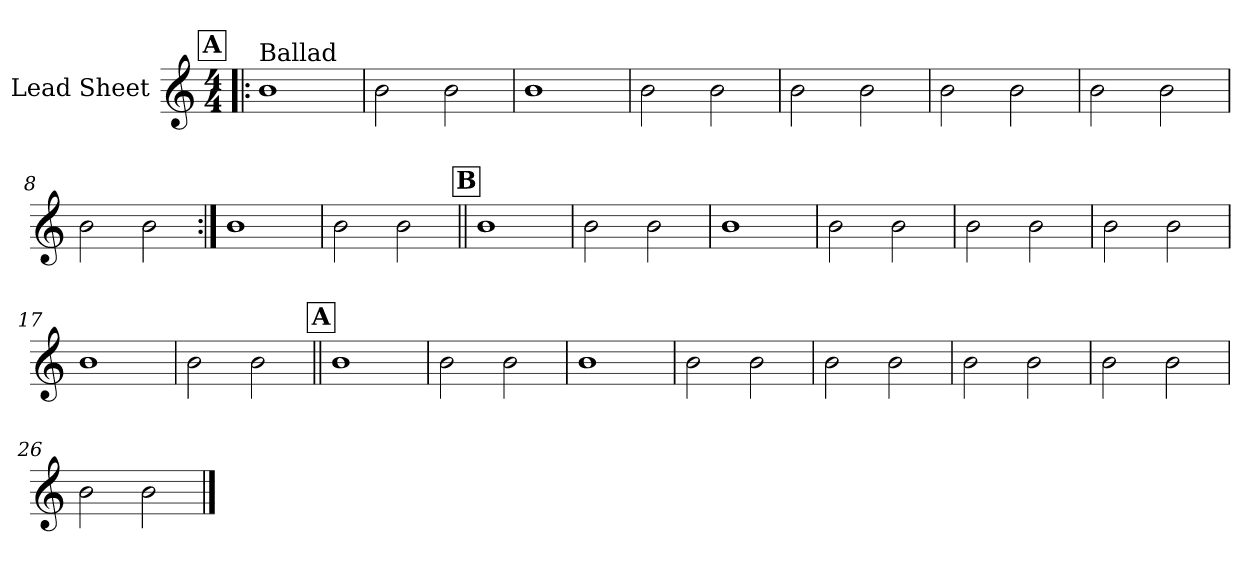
**kern
*part1
*staff1
*I"Lead Sheet
*clefG2
*k[]
*M4/4
!!LO:REH:place=s1:a:fs=14:t=A
=1!|:
!LO:TX:a:t=Ballad
1b
=2
2b\
2b\
=3
1b
=4
2b\
2b\
!!LO:LB:g=z
=5
2b\
2b\
=6
2b\
2b\
=7
2b\
2b\
=8
2b\
2b\
!!LO:LB:g=z
=9:|!
1b
=10
2b\
2b\
!!LO:LB:g=z
!!LO:REH:place=s1:a:fs=14:t=B
=11||
1b
=12
2b\
2b\
=13
1b
=14
2b\
2b\
!!LO:LB:g=z
=15
2b\
2b\
=16
2b\
2b\
=17
1b
=18
2b\
2b\
!!LO:LB:g=z
!!LO:REH:place=s1:a:fs=14:t=A
=19||
1b
=20
2b\
2b\
=21
1b
=22
2b\
2b\
!!LO:LB:g=z
=23
2b\
2b\
=24
2b\
2b\
=25
2b\
2b\
=26
2b\
2b\
==
*-
